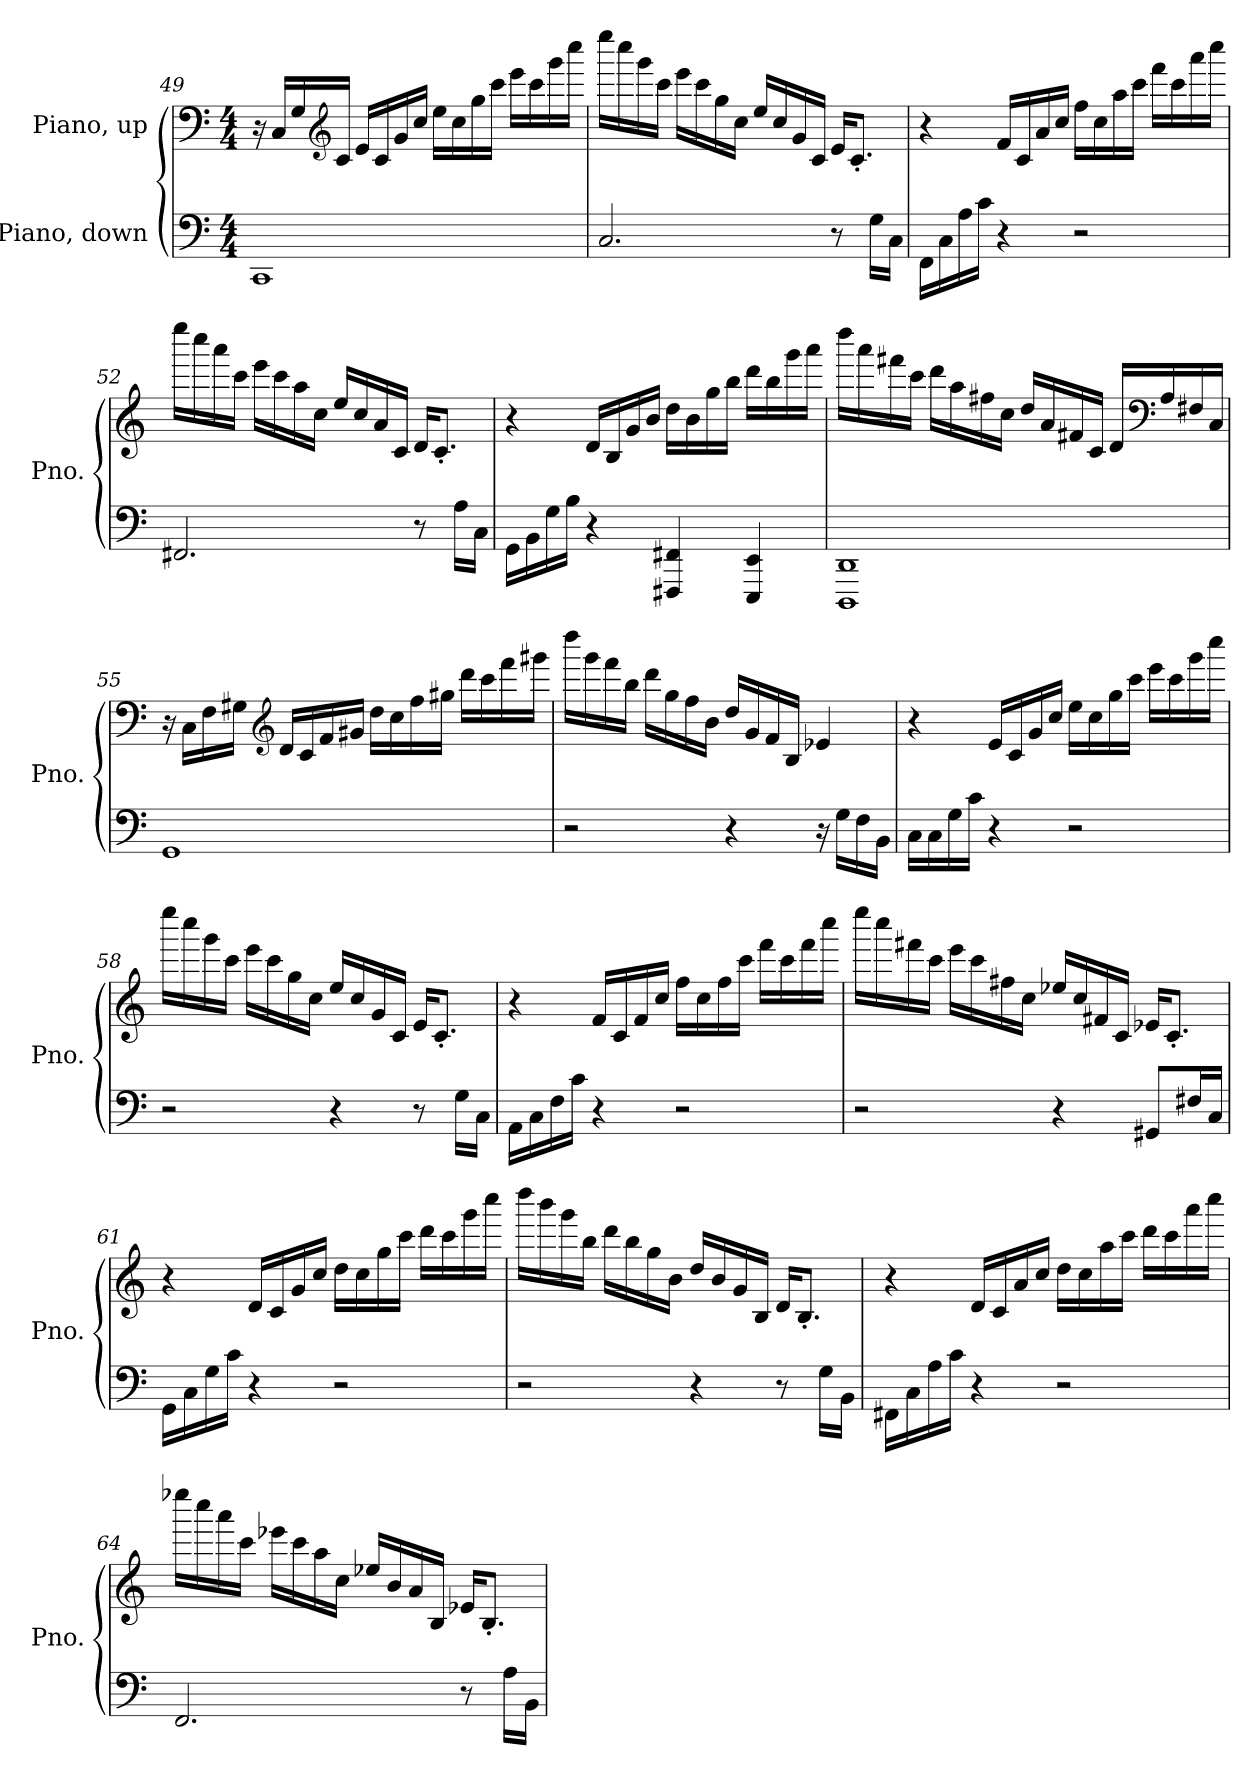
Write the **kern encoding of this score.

**kern	**kern
*part2	*part1
*staff2	*staff1
*I"Piano, down	*I"Piano, up
*I'Pno.	*I'Pno.
*clefF4	*clefF4
*k[]	*k[]
*M4/4	*M4/4
=49	=49
1CC	16r
.	16C/LL
.	16G/
*	*clefG2
.	16c/JJ
.	16e/LL
.	16c/
.	16g/
.	16cc/JJ
.	16ee\LL
.	16cc\
.	16gg\
.	16ccc\JJ
.	16eee\LL
.	16ccc\
.	16ggg\
.	16cccc\JJ
!!LO:LB:g=z
=50	=50
2.C/	16eeee\LL
.	16cccc\
.	16ggg\
.	16ccc\JJ
.	16eee\LL
.	16ccc\
.	16gg\
.	16cc\JJ
.	16ee/LL
.	16cc/
.	16g/
.	16c/JJ
8r	16e/KL
.	8.c'/J
16G\LL	.
16C\JJ	.
=51	=51
16FF\LL	4r
16C\	.
16A\	.
16c\JJ	.
4r	16f/LL
.	16c/
.	16a/
.	16cc/JJ
2r	16ff\LL
.	16cc\
.	16aa\
.	16ccc\JJ
.	16fff\LL
.	16ccc\
.	16aaa\
.	16cccc\JJ
!!LO:LB:g=z
=52	=52
2.FF#X/	16eeee\LL
.	16cccc\
.	16aaa\
.	16ccc\JJ
.	16eee\LL
.	16ccc\
.	16aa\
.	16cc\JJ
.	16ee/LL
.	16cc/
.	16a/
.	16c/JJ
8r	16d/KL
.	8.c'/J
16A\LL	.
16C\JJ	.
=53	=53
16GG\LL	4r
16BB\	.
16G\	.
16B\JJ	.
4r	16d/LL
.	16B/
.	16g/
.	16b/JJ
4FFF#X/ 4FF#X/	16dd\LL
.	16b\
.	16gg\
.	16bb\JJ
4EEE/ 4EE/	16ddd\LL
.	16bb\
.	16ggg\
.	16aaa\JJ
!!LO:LB:g=z
=54	=54
1DDD 1DD	16dddd\LL
.	16aaa\
.	16fff#X\
.	16ccc\JJ
.	16ddd\LL
.	16aa\
.	16ff#X\
.	16cc\JJ
.	16dd/LL
.	16a/
.	16f#X/
.	16c/JJ
.	16d/LL
*	*clefF4
.	16A/
.	16F#X/
.	16C/JJ
=55	=55
1GG	16r
.	16C\LL
.	16F\
.	16G#X\JJ
*	*clefG2
.	16d/LL
.	16c/
.	16f/
.	16g#X/JJ
.	16dd\LL
.	16cc\
.	16ff\
.	16gg#X\JJ
.	16ddd\LL
.	16ccc\
.	16fff\
.	16ggg#X\JJ
!!LO:LB:g=z
=56	=56
2r	16dddd\LL
.	16ggg\
.	16fff\
.	16bb\JJ
.	16ddd\LL
.	16gg\
.	16ff\
.	16b\JJ
4r	16dd/LL
.	16g/
.	16f/
.	16B/JJ
16r	4e-X/
16G\LL	.
16F\	.
16BB\JJ	.
=57	=57
16C\LL	4r
16C\	.
16G\	.
16c\JJ	.
4r	16e/LL
.	16c/
.	16g/
.	16cc/JJ
2r	16ee\LL
.	16cc\
.	16gg\
.	16ccc\JJ
.	16eee\LL
.	16ccc\
.	16ggg\
.	16cccc\JJ
!!LO:PB:g=z
=58	=58
2r	16eeee\LL
.	16cccc\
.	16ggg\
.	16ccc\JJ
.	16eee\LL
.	16ccc\
.	16gg\
.	16cc\JJ
4r	16ee/LL
.	16cc/
.	16g/
.	16c/JJ
8r	16e/KL
.	8.c'/J
16G\LL	.
16C\JJ	.
=59	=59
16AA\LL	4r
16C\	.
16F\	.
16c\JJ	.
4r	16f/LL
.	16c/
.	16f/
.	16cc/JJ
2r	16ff\LL
.	16cc\
.	16ff\
.	16ccc\JJ
.	16fff\LL
.	16ccc\
.	16fff\
.	16cccc\JJ
!!LO:LB:g=z
=60	=60
2r	16eeee\LL
.	16cccc\
.	16fff#X\
.	16ccc\JJ
.	16eee\LL
.	16ccc\
.	16ff#X\
.	16cc\JJ
4r	16ee-X/LL
.	16cc/
.	16f#X/
.	16c/JJ
8GG#X/L	16e-X/KL
.	8.c'/J
16F#X/L	.
16C/JJ	.
=61	=61
16GG\LL	4r
16C\	.
16G\	.
16c\JJ	.
4r	16d/LL
.	16c/
.	16g/
.	16cc/JJ
2r	16dd\LL
.	16cc\
.	16gg\
.	16ccc\JJ
.	16ddd\LL
.	16ccc\
.	16ggg\
.	16cccc\JJ
!!LO:LB:g=z
=62	=62
2r	16dddd\LL
.	16bbb\
.	16ggg\
.	16bb\JJ
.	16ddd\LL
.	16bb\
.	16gg\
.	16b\JJ
4r	16dd/LL
.	16b/
.	16g/
.	16B/JJ
8r	16d/KL
.	8.B'/J
16G\LL	.
16BB\JJ	.
=63	=63
16FF#X\LL	4r
16C\	.
16A\	.
16c\JJ	.
4r	16d/LL
.	16c/
.	16a/
.	16cc/JJ
2r	16dd\LL
.	16cc\
.	16aa\
.	16ccc\JJ
.	16ddd\LL
.	16ccc\
.	16aaa\
.	16cccc\JJ
!!LO:LB:g=z
=64	=64
2.FF/	16eeee-X\LL
.	16cccc\
.	16aaa\
.	16ccc\JJ
.	16eee-X\LL
.	16ccc\
.	16aa\
.	16cc\JJ
.	16ee-X/LL
.	16b/
.	16a/
.	16B/JJ
8r	16e-X/KL
.	8.B'/J
16A\LL	.
16BB\JJ	.
=	=
*-	*-
